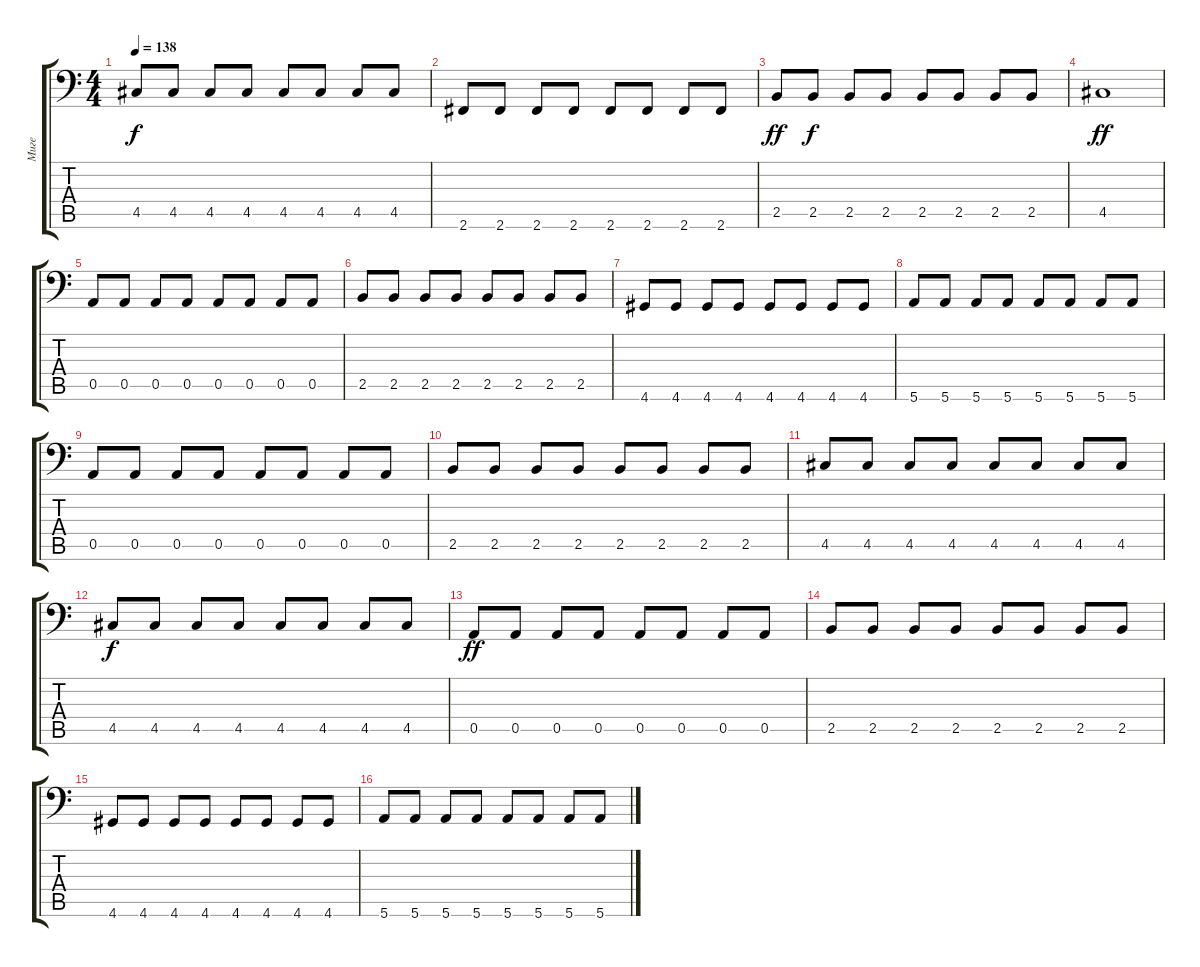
\track ("Миге " "Миге ") {instrument electricbassfinger}
\staff {score tabs}
\tuning (E3 B2 G2 D2 A1 E1) {hide}
\ts (4 4)
\tempo 138
\clef f4
\ks c
4.5{t}.8{dy f} 4.5.8 4.5.8 4.5.8 4.5.8 4.5.8 4.5.8 4.5.8 |
2.6.8 2.6.8 2.6.8 2.6.8 2.6.8 2.6.8 2.6.8 2.6.8 |
2.5.8{dy ff} 2.5.8{dy f} 2.5.8 2.5.8 2.5.8 2.5.8 2.5.8 2.5.8 |
4.5.1{dy ff} |
0.5.8 0.5.8 0.5.8 0.5.8 0.5.8 0.5.8 0.5.8 0.5.8 |
2.5.8 2.5.8 2.5.8 2.5.8 2.5.8 2.5.8 2.5.8 2.5.8 |
4.6.8 4.6.8 4.6.8 4.6.8 4.6.8 4.6.8 4.6.8 4.6.8 |
5.6.8 5.6.8 5.6.8 5.6.8 5.6.8 5.6.8 5.6.8 5.6.8 |
0.5.8 0.5.8 0.5.8 0.5.8 0.5.8 0.5.8 0.5.8 0.5.8 |
2.5.8 2.5.8 2.5.8 2.5.8 2.5.8 2.5.8 2.5.8 2.5.8 |
4.5.8 4.5.8 4.5.8 4.5.8 4.5.8 4.5.8 4.5.8 4.5.8 |
4.5.8{dy f} 4.5.8 4.5.8 4.5.8 4.5.8 4.5.8 4.5.8 4.5.8 |
0.5.8{dy ff} 0.5.8 0.5.8 0.5.8 0.5.8 0.5.8 0.5.8 0.5.8 |
2.5.8 2.5.8 2.5.8 2.5.8 2.5.8 2.5.8 2.5.8 2.5.8 |
4.6.8 4.6.8 4.6.8 4.6.8 4.6.8 4.6.8 4.6.8 4.6.8 |
5.6.8 5.6.8 5.6.8 5.6.8 5.6.8 5.6.8 5.6.8 5.6.8
